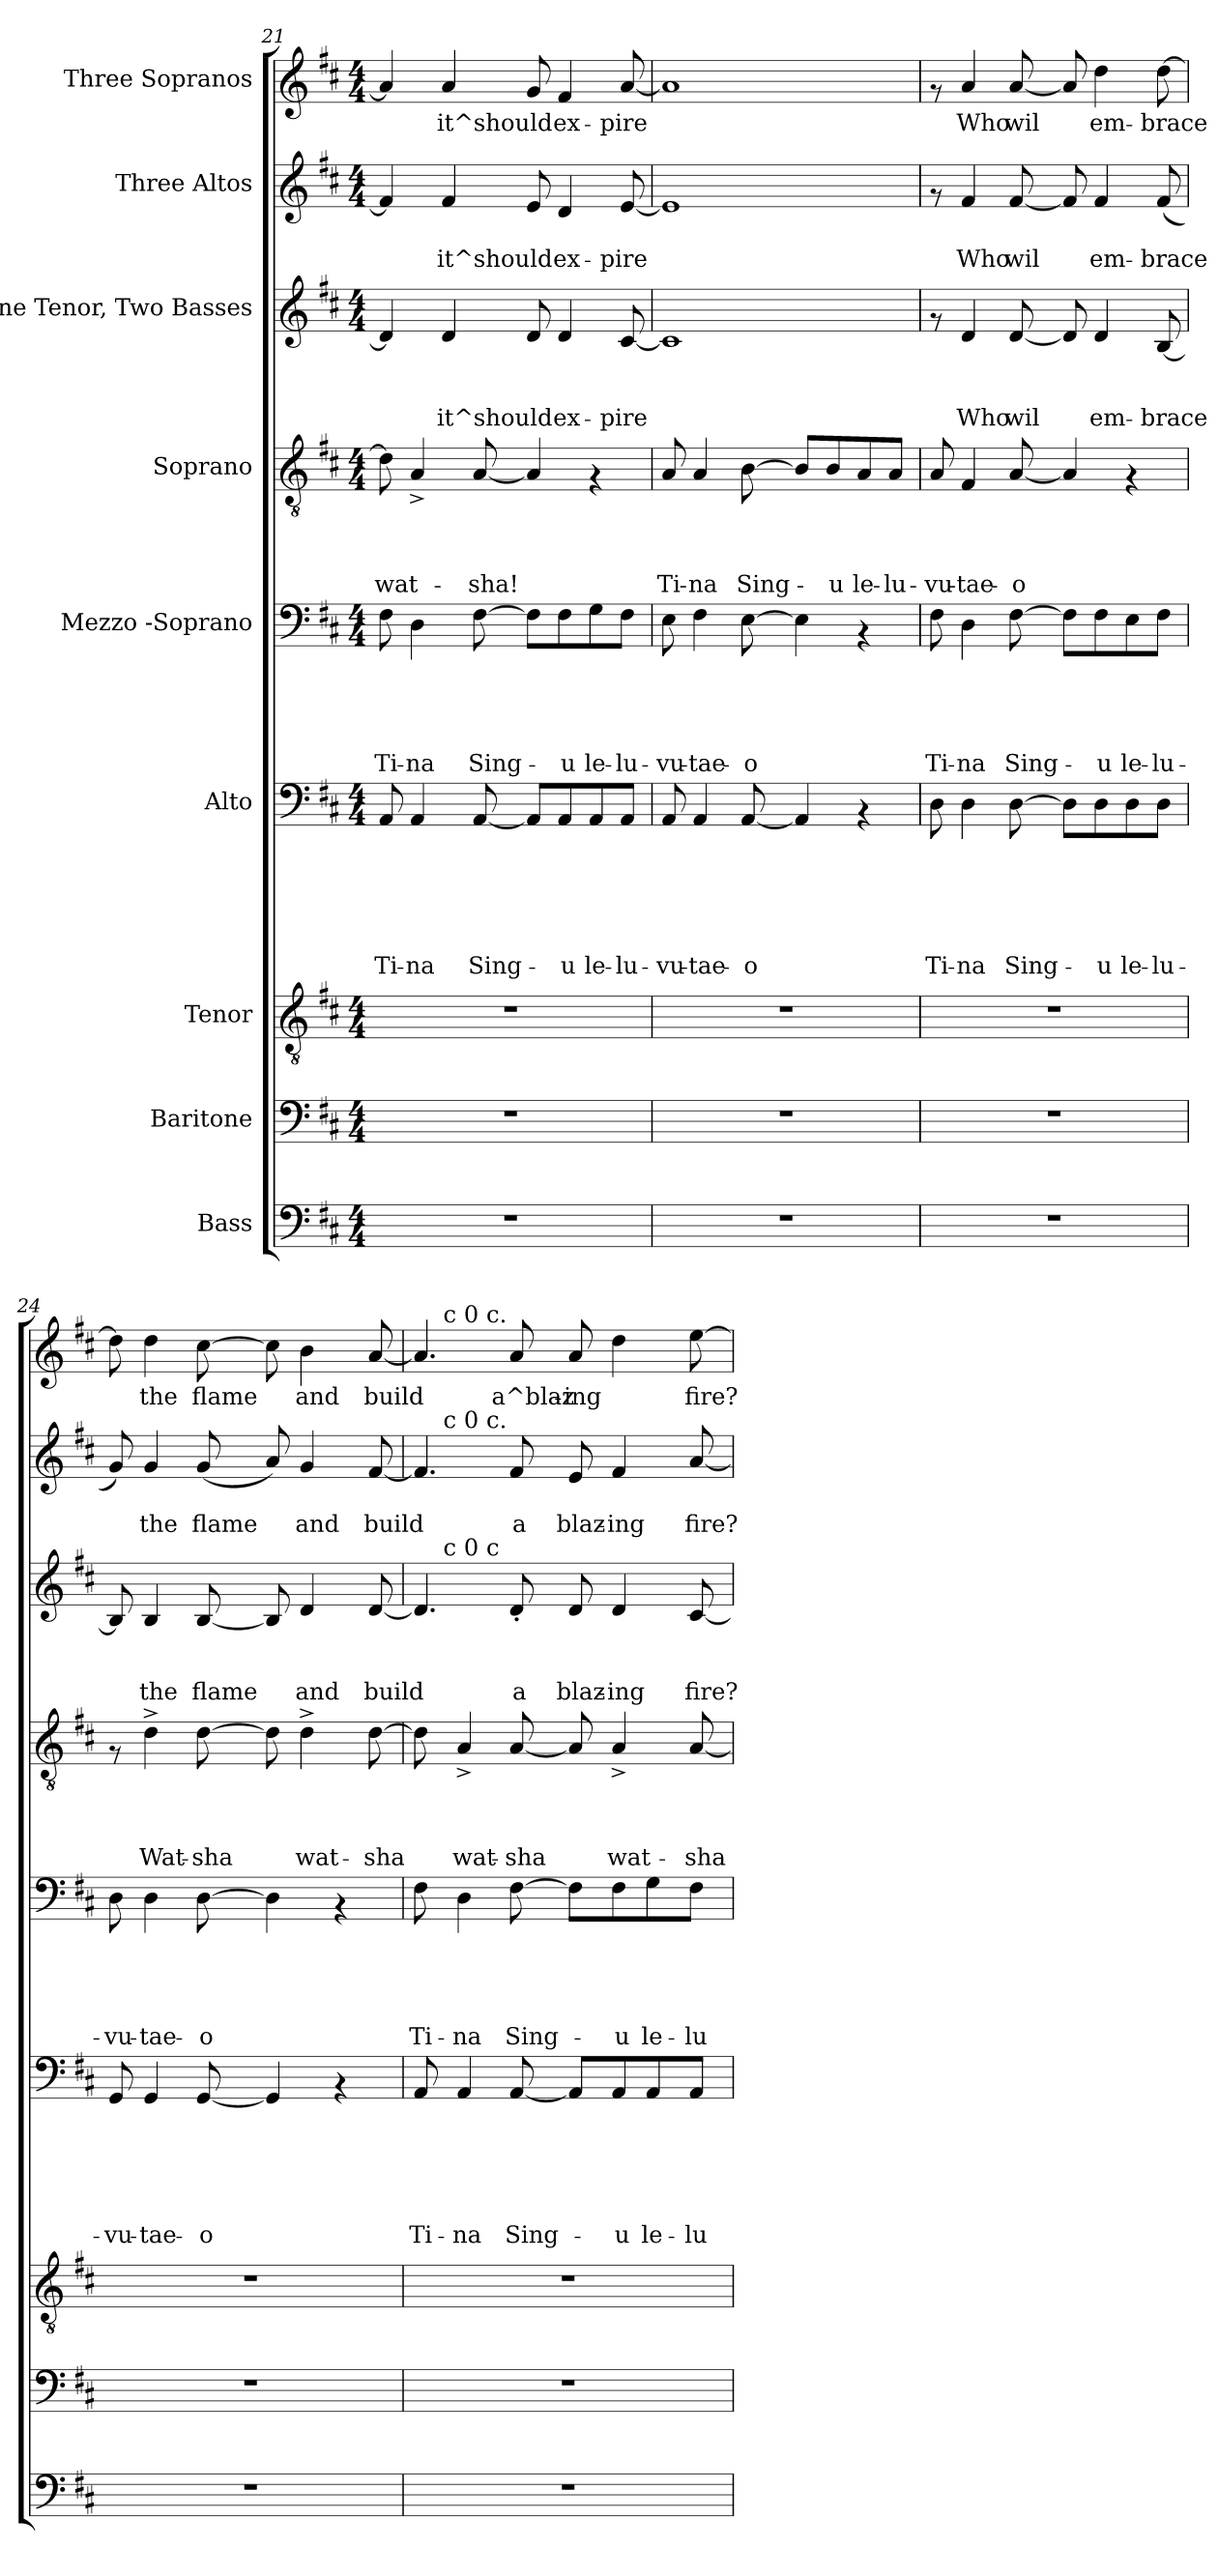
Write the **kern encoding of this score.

**kern	**kern	**kern	**kern	**text	**text	**text	**text	**text	**text	**kern	**text	**text	**text	**text	**text	**kern	**text	**text	**text	**text	**kern	**text	**text	**text	**kern	**text	**text	**kern	**text
*part9	*part8	*part7	*part6	*part6	*part6	*part6	*part6	*part6	*part6	*part5	*part5	*part5	*part5	*part5	*part5	*part4	*part4	*part4	*part4	*part4	*part3	*part3	*part3	*part3	*part2	*part2	*part2	*part1	*part1
*staff9	*staff8	*staff7	*staff6	*staff6	*staff6	*staff6	*staff6	*staff6	*staff6	*staff5	*staff5	*staff5	*staff5	*staff5	*staff5	*staff4	*staff4	*staff4	*staff4	*staff4	*staff3	*staff3	*staff3	*staff3	*staff2	*staff2	*staff2	*staff1	*staff1
*I"Bass	*I"Baritone	*I"Tenor	*I"Alto	*	*	*	*	*	*	*I"Mezzo -Soprano	*	*	*	*	*	*I"Soprano	*	*	*	*	*I"One Tenor, Two Basses	*	*	*	*I"Three Altos	*	*	*I"Three Sopranos	*
*clefF4	*clefF4	*clefGv2	*clefF4	*	*	*	*	*	*	*clefF4	*	*	*	*	*	*clefGv2	*	*	*	*	*clefG2	*	*	*	*clefG2	*	*	*clefG2	*
*k[f#c#]	*k[f#c#]	*k[f#c#]	*k[f#c#]	*	*	*	*	*	*	*k[f#c#]	*	*	*	*	*	*k[f#c#]	*	*	*	*	*k[f#c#]	*	*	*	*k[f#c#]	*	*	*k[f#c#]	*
*D:	*D:	*D:	*D:	*	*	*	*	*	*	*D:	*	*	*	*	*	*D:	*	*	*	*	*D:	*	*	*	*D:	*	*	*D:	*
*M4/4	*M4/4	*M4/4	*M4/4	*	*	*	*	*	*	*M4/4	*	*	*	*	*	*M4/4	*	*	*	*	*M4/4	*	*	*	*M4/4	*	*	*M4/4	*
=21	=21	=21	=21	=21	=21	=21	=21	=21	=21	=21	=21	=21	=21	=21	=21	=21	=21	=21	=21	=21	=21	=21	=21	=21	=21	=21	=21	=21	=21
!	!	!	!	!	!	!	!	!	!LO:LY:b	!	!	!	!	!	!LO:LY:b	!	!	!	!	!LO:LY:b	!	!	!	!	!	!	!	!	!
1r	1r	1r	8AA/	.	.	.	.	.	Ti-	8F#\	.	.	.	.	Ti-	8d\]	.	.	.	wat-	4d/]	.	.	.	4f#/]	.	.	4a/]	.
!	!	!	!	!	!	!	!	!	!LO:LY:b	!	!	!	!	!	!LO:LY:b	!	!	!	!	!	!	!	!	!	!	!	!	!	!
.	.	.	4AA/	.	.	.	.	.	-na	4D\	.	.	.	.	-na	4A^</	.	.	.	.	.	.	.	.	.	.	.	.	.
!	!	!	!	!	!	!	!	!	!	!	!	!	!	!	!	!	!	!	!	!	!	!	!	!LO:LY:b	!	!	!LO:LY:b	!	!LO:LY:b
.	.	.	.	.	.	.	.	.	.	.	.	.	.	.	.	.	.	.	.	.	4d/	.	.	it^should	4f#/	.	it^should	4a/	it^should
!	!	!	!	!	!	!	!	!	!LO:LY:b	!	!	!	!	!	!LO:LY:b	!	!	!	!	!LO:LY:b	!	!	!	!	!	!	!	!	!
.	.	.	[<8AA/	.	.	.	.	.	Sing-	[>8F#\	.	.	.	.	Sing-	[<8A/	.	.	.	-sha!	.	.	.	.	.	.	.	.	.
.	.	.	8AA/L]	.	.	.	.	.	.	8F#\L]	.	.	.	.	.	4A/]	.	.	.	.	8d/	.	.	.	8e/	.	.	8g/	.
!	!	!	!	!	!	!	!	!	!LO:LY:b	!	!	!	!	!	!LO:LY:b	!	!	!	!	!	!	!	!	!LO:LY:b	!	!	!LO:LY:b	!	!LO:LY:b
.	.	.	8AA/	.	.	.	.	.	-u	8F#\	.	.	.	.	-u	.	.	.	.	.	4d/	.	.	ex-	4d/	.	ex-	4f#/	ex-
!	!	!	!	!	!	!	!	!	!LO:LY:b	!	!	!	!	!	!LO:LY:b	!	!	!	!	!	!	!	!	!	!	!	!	!	!
.	.	.	8AA/	.	.	.	.	.	le-	8G\	.	.	.	.	le-	4rF	.	.	.	.	.	.	.	.	.	.	.	.	.
!	!	!	!	!	!	!	!	!	!LO:LY:b	!	!	!	!	!	!LO:LY:b	!	!	!	!	!	!	!	!	!LO:LY:b	!	!	!LO:LY:b	!	!LO:LY:b
.	.	.	8AA/J	.	.	.	.	.	-lu-	8F#\J	.	.	.	.	-lu-	.	.	.	.	.	[<8c#/	.	.	-pire	[<8e/	.	-pire	[<8a/	-pire
=22	=22	=22	=22	=22	=22	=22	=22	=22	=22	=22	=22	=22	=22	=22	=22	=22	=22	=22	=22	=22	=22	=22	=22	=22	=22	=22	=22	=22	=22
!	!	!	!	!	!	!	!	!	!LO:LY:b	!	!	!	!	!	!LO:LY:b	!	!	!	!	!LO:LY:b	!	!	!	!	!	!	!	!	!
1r	1r	1r	8AA/	.	.	.	.	.	-vu-	8E\	.	.	.	.	-vu-	8A/	.	.	.	Ti-	1c#]	.	.	.	1e]	.	.	1a]	.
!	!	!	!	!	!	!	!	!	!LO:LY:b	!	!	!	!	!	!LO:LY:b	!	!	!	!	!LO:LY:b	!	!	!	!	!	!	!	!	!
.	.	.	4AA/	.	.	.	.	.	-tae-	4F#\	.	.	.	.	-tae-	4A/	.	.	.	-na	.	.	.	.	.	.	.	.	.
!	!	!	!	!	!	!	!	!	!LO:LY:b	!	!	!	!	!	!LO:LY:b	!	!	!	!	!LO:LY:b	!	!	!	!	!	!	!	!	!
.	.	.	[<8AA/	.	.	.	.	.	-o	[>8E\	.	.	.	.	-o	[>8B\	.	.	.	Sing-	.	.	.	.	.	.	.	.	.
.	.	.	4AA/]	.	.	.	.	.	.	4E\]	.	.	.	.	.	8B/L]	.	.	.	.	.	.	.	.	.	.	.	.	.
!	!	!	!	!	!	!	!	!	!	!	!	!	!	!	!	!	!	!	!	!LO:LY:b	!	!	!	!	!	!	!	!	!
.	.	.	.	.	.	.	.	.	.	.	.	.	.	.	.	8B/	.	.	.	-u	.	.	.	.	.	.	.	.	.
!	!	!	!	!	!	!	!	!	!	!	!	!	!	!	!	!	!	!	!	!LO:LY:b	!	!	!	!	!	!	!	!	!
.	.	.	4rAA	.	.	.	.	.	.	4rAA	.	.	.	.	.	8A/	.	.	.	le-	.	.	.	.	.	.	.	.	.
!	!	!	!	!	!	!	!	!	!	!	!	!	!	!	!	!	!	!	!	!LO:LY:b	!	!	!	!	!	!	!	!	!
.	.	.	.	.	.	.	.	.	.	.	.	.	.	.	.	8A/J	.	.	.	-lu-	.	.	.	.	.	.	.	.	.
!!LO:LB:g=z
=23	=23	=23	=23	=23	=23	=23	=23	=23	=23	=23	=23	=23	=23	=23	=23	=23	=23	=23	=23	=23	=23	=23	=23	=23	=23	=23	=23	=23	=23
!	!	!	!	!	!	!	!	!	!LO:LY:b	!	!	!	!	!	!LO:LY:b	!	!	!	!	!LO:LY:b	!	!	!	!	!	!	!	!	!
1r	1r	1r	8D\	.	.	.	.	.	Ti-	8F#\	.	.	.	.	Ti-	8A/	.	.	.	-vu-	8rf	.	.	.	8rf	.	.	8rf	.
!	!	!	!	!	!	!	!	!	!LO:LY:b	!	!	!	!	!	!LO:LY:b	!	!	!	!	!LO:LY:b	!	!	!	!LO:LY:b	!	!	!LO:LY:b	!	!LO:LY:b
.	.	.	4D\	.	.	.	.	.	-na	4D\	.	.	.	.	-na	4F#/	.	.	.	-tae-	4d/	.	.	Who	4f#/	.	Who	4a/	Who
!	!	!	!	!	!	!	!	!	!LO:LY:b	!	!	!	!	!	!LO:LY:b	!	!	!	!	!LO:LY:b	!	!	!	!LO:LY:b	!	!	!LO:LY:b	!	!LO:LY:b
.	.	.	[>8D\	.	.	.	.	.	Sing-	[>8F#\	.	.	.	.	Sing-	[<8A/	.	.	.	-o	[<8d/	.	.	wil	[<8f#/	.	wil	[<8a/	wil
.	.	.	8D\L]	.	.	.	.	.	.	8F#\L]	.	.	.	.	.	4A/]	.	.	.	.	8d/]	.	.	.	8f#/]	.	.	8a/]	.
!	!	!	!	!	!	!	!	!	!LO:LY:b	!	!	!	!	!	!LO:LY:b	!	!	!	!	!	!	!	!	!LO:LY:b	!	!	!LO:LY:b	!	!LO:LY:b
.	.	.	8D\	.	.	.	.	.	-u	8F#\	.	.	.	.	-u	.	.	.	.	.	4d/	.	.	em-	4f#/	.	em-	4dd\	em-
!	!	!	!	!	!	!	!	!	!LO:LY:b	!	!	!	!	!	!LO:LY:b	!	!	!	!	!	!	!	!	!	!	!	!	!	!
.	.	.	8D\	.	.	.	.	.	le-	8E\	.	.	.	.	le-	4rF	.	.	.	.	.	.	.	.	.	.	.	.	.
!	!	!	!	!	!	!	!	!	!LO:LY:b	!	!	!	!	!	!LO:LY:b	!	!	!	!	!	!	!	!	!LO:LY:b	!	!	!LO:LY:b	!	!LO:LY:b
.	.	.	8D\J	.	.	.	.	.	-lu-	8F#\J	.	.	.	.	-lu-	.	.	.	.	.	[<8B/	.	.	-brace	(>8f#/	.	-brace	[>8dd\	-brace
=24	=24	=24	=24	=24	=24	=24	=24	=24	=24	=24	=24	=24	=24	=24	=24	=24	=24	=24	=24	=24	=24	=24	=24	=24	=24	=24	=24	=24	=24
!	!	!	!	!	!	!	!	!	!LO:LY:b	!	!	!	!	!	!LO:LY:b	!	!	!	!	!	!	!	!	!	!	!	!	!	!
1r	1r	1r	8GG/	.	.	.	.	.	-vu-	8D\	.	.	.	.	-vu-	8rF	.	.	.	.	8B/]	.	.	.	8g/)	.	.	8dd\]	.
!	!	!	!	!	!	!	!	!	!LO:LY:b	!	!	!	!	!	!LO:LY:b	!	!	!	!	!LO:LY:b	!	!	!	!LO:LY:b	!	!	!LO:LY:b	!	!LO:LY:b
.	.	.	4GG/	.	.	.	.	.	-tae-	4D\	.	.	.	.	-tae-	4d^>\	.	.	.	Wat-	4B/	.	.	the	4g/	.	the	4dd\	the
!	!	!	!	!	!	!	!	!	!LO:LY:b	!	!	!	!	!	!LO:LY:b	!	!	!	!	!LO:LY:b	!	!	!	!LO:LY:b	!	!	!LO:LY:b	!	!LO:LY:b
.	.	.	[<8GG/	.	.	.	.	.	-o	[>8D\	.	.	.	.	-o	[>8d\	.	.	.	-sha	[<8B/	.	.	flame	(>8g/	.	flame	[>8cc#\	flame
.	.	.	4GG/]	.	.	.	.	.	.	4D\]	.	.	.	.	.	8d\]	.	.	.	.	8B/]	.	.	.	8a/)	.	.	8cc#\]	.
!	!	!	!	!	!	!	!	!	!	!	!	!	!	!	!	!	!	!	!	!LO:LY:b	!	!	!	!LO:LY:b	!	!	!LO:LY:b	!	!LO:LY:b
.	.	.	.	.	.	.	.	.	.	.	.	.	.	.	.	4d^>\	.	.	.	wat-	4d/	.	.	and	4g/	.	and	4b\	and
.	.	.	4rAA	.	.	.	.	.	.	4rAA	.	.	.	.	.	.	.	.	.	.	.	.	.	.	.	.	.	.	.
!	!	!	!	!	!	!	!	!	!	!	!	!	!	!	!	!	!	!	!	!LO:LY:b	!	!	!	!LO:LY:b	!	!	!LO:LY:b	!	!LO:LY:b
.	.	.	.	.	.	.	.	.	.	.	.	.	.	.	.	[>8d\	.	.	.	-sha	[<8d/	.	.	build	[<8f#/	.	build	[<8a/	build
=25	=25	=25	=25	=25	=25	=25	=25	=25	=25	=25	=25	=25	=25	=25	=25	=25	=25	=25	=25	=25	=25	=25	=25	=25	=25	=25	=25	=25	=25
!	!	!	!	!	!	!	!	!	!LO:LY:b	!	!	!	!	!	!LO:LY:b	!	!	!	!	!	!	!	!	!	!	!	!	!	!
*	*	*	*	*	*	*	*	*	*	*	*	*	*	*	*	*	*	*	*	*	*^	*	*	*	*^	*	*	*^	*
1r	1r	1r	8AA/	.	.	.	.	.	Ti-	8F#\	.	.	.	.	Ti-	8d\]	.	.	.	.	4.d/]	16.ryy	.	.	.	4.f#/]	16.ryy	.	.	4.a/]	16.ryy	.
!	!	!	!	!	!	!	!	!	!	!	!	!	!	!	!	!	!	!	!	!	!	!	!	!	!	!	!	!	!	!	!LO:TX:a:t=c 0 c.	!
!	!	!	!	!	!	!	!	!	!	!	!	!	!	!	!	!	!	!	!	!	!	!	!	!	!	!	!LO:TX:a:t=c 0 c.	!	!	!	!	!
!	!	!	!	!	!	!	!	!	!	!	!	!	!	!	!	!	!	!	!	!	!	!LO:TX:a:t=c 0 c	!	!	!	!	!	!	!	!	!	!
.	.	.	.	.	.	.	.	.	.	.	.	.	.	.	.	.	.	.	.	.	.	2ryy	.	.	.	.	2ryy	.	.	.	2ryy	.
!	!	!	!	!	!	!	!	!	!LO:LY:b	!	!	!	!	!	!LO:LY:b	!	!	!	!	!LO:LY:b	!	!	!	!	!	!	!	!	!	!	!	!
.	.	.	4AA/	.	.	.	.	.	-na	4D\	.	.	.	.	-na	4A^</	.	.	.	wat-	.	.	.	.	.	.	.	.	.	.	.	.
!	!	!	!	!	!	!	!	!	!LO:LY:b	!	!	!	!	!	!LO:LY:b	!	!	!	!	!LO:LY:b	!	!	!	!	!LO:LY:b	!	!	!	!LO:LY:b	!	!	!LO:LY:b
.	.	.	[<8AA/	.	.	.	.	.	Sing-	[>8F#\	.	.	.	.	Sing-	[<8A/	.	.	.	-sha	8d'</	.	.	.	a	8f#/	.	.	a	8a/	.	a^blaz-
!	!	!	!	!	!	!	!	!	!	!	!	!	!	!	!	!	!	!	!	!	!	!	!	!	!LO:LY:b	!	!	!	!LO:LY:b	!	!	!LO:LY:b
.	.	.	8AA/L]	.	.	.	.	.	.	8F#\L]	.	.	.	.	.	8A/]	.	.	.	.	8d/	.	.	.	blaz-	8e/	.	.	blaz-	8a/	.	-ing
.	.	.	.	.	.	.	.	.	.	.	.	.	.	.	.	.	.	.	.	.	.	4ryy	.	.	.	.	4ryy	.	.	.	4ryy	.
!	!	!	!	!	!	!	!	!	!LO:LY:b	!	!	!	!	!	!LO:LY:b	!	!	!	!	!LO:LY:b	!	!	!	!	!LO:LY:b	!	!	!	!LO:LY:b	!	!	!
.	.	.	8AA/	.	.	.	.	.	-u	8F#\	.	.	.	.	-u	4A^</	.	.	.	wat-	4d/	.	.	.	-ing	4f#/	.	.	-ing	4dd\	.	.
!	!	!	!	!	!	!	!	!	!LO:LY:b	!	!	!	!	!	!LO:LY:b	!	!	!	!	!	!	!	!	!	!	!	!	!	!	!	!	!
.	.	.	8AA/	.	.	.	.	.	le-	8G\	.	.	.	.	le-	.	.	.	.	.	.	.	.	.	.	.	.	.	.	.	.	.
.	.	.	.	.	.	.	.	.	.	.	.	.	.	.	.	.	.	.	.	.	.	8ryy	.	.	.	.	8ryy	.	.	.	8ryy	.
!	!	!	!	!	!	!	!	!	!LO:LY:b	!	!	!	!	!	!LO:LY:b	!	!	!	!	!LO:LY:b	!	!	!	!	!LO:LY:b	!	!	!	!LO:LY:b	!	!	!LO:LY:b
.	.	.	8AA/J	.	.	.	.	.	-lu-	8F#\J	.	.	.	.	-lu-	[<8A/	.	.	.	-sha	[<8c#/	.	.	.	fire?	[<8a/	.	.	fire?	[>8ee\	.	fire?
.	.	.	.	.	.	.	.	.	.	.	.	.	.	.	.	.	.	.	.	.	.	32ryy	.	.	.	.	32ryy	.	.	.	32ryy	.
*	*	*	*	*	*	*	*	*	*	*	*	*	*	*	*	*	*	*	*	*	*v	*v	*	*	*	*	*	*	*	*v	*v	*
*	*	*	*	*	*	*	*	*	*	*	*	*	*	*	*	*	*	*	*	*	*	*	*	*	*v	*v	*	*	*	*
=	=	=	=	=	=	=	=	=	=	=	=	=	=	=	=	=	=	=	=	=	=	=	=	=	=	=	=	=	=
*-	*-	*-	*-	*-	*-	*-	*-	*-	*-	*-	*-	*-	*-	*-	*-	*-	*-	*-	*-	*-	*-	*-	*-	*-	*-	*-	*-	*-	*-
